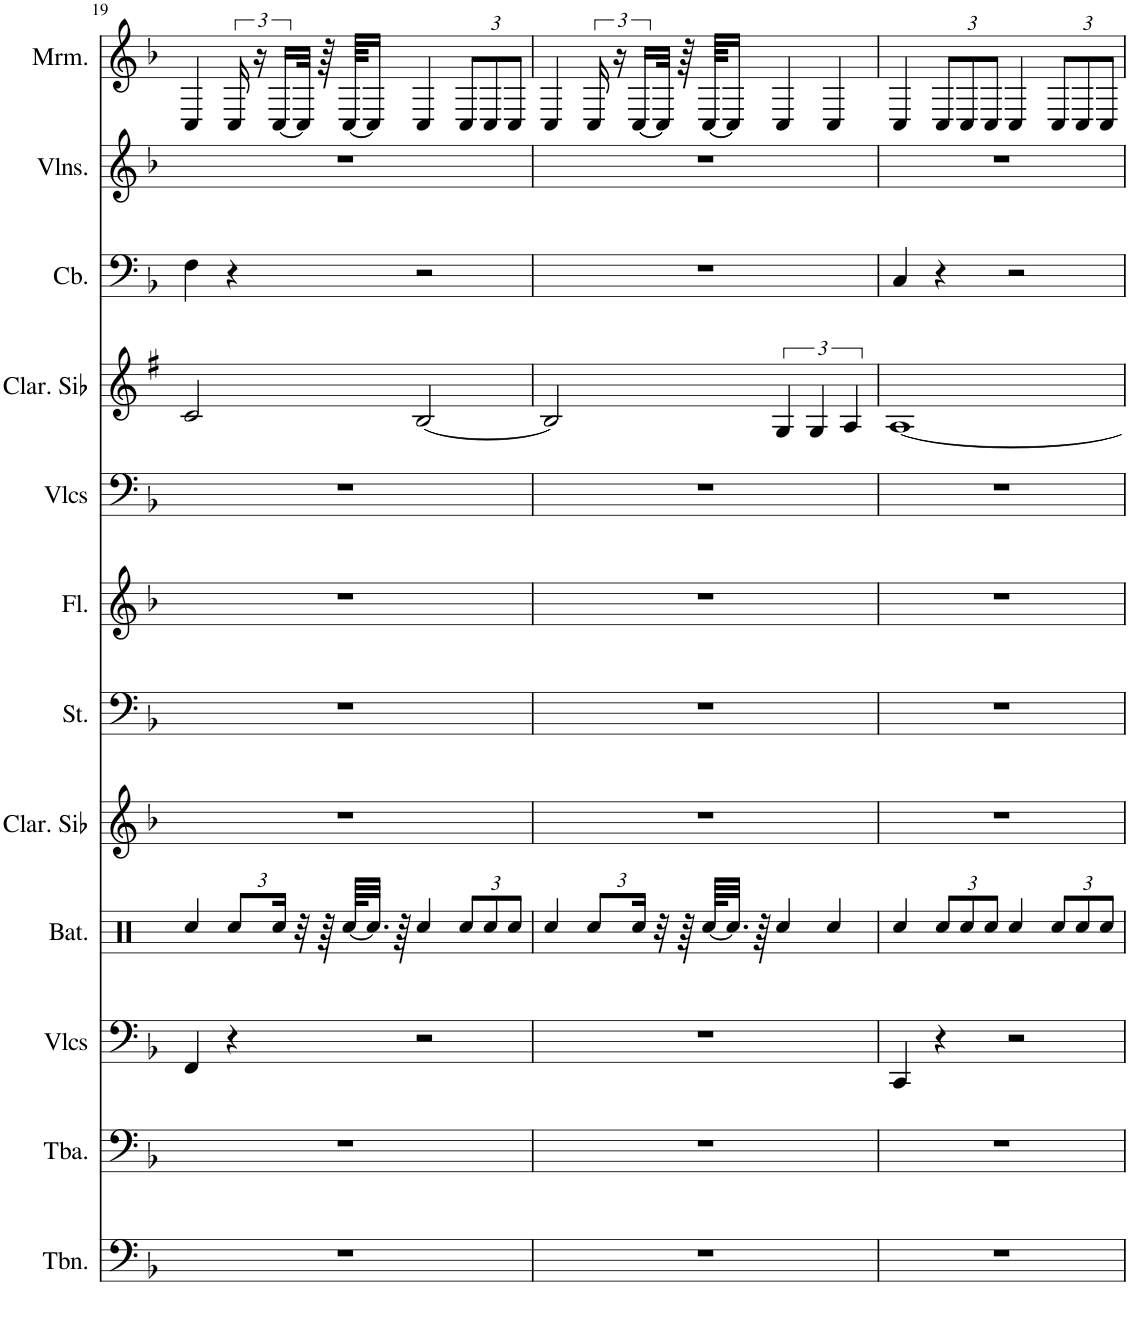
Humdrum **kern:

**kern	**kern	**kern	**kern	**kern	**kern	**kern	**kern	**kern	**kern	**kern	**kern
*part12	*part11	*part10	*part9	*part8	*part7	*part6	*part5	*part4	*part3	*part2	*part1
*staff12	*staff11	*staff10	*staff9	*staff8	*staff7	*staff6	*staff5	*staff4	*staff3	*staff2	*staff1
*I"Trombone, Trombone	*I"Tuba, Tuba	*I"Violoncelles, String Ensemble 1	*I"Batterie, Drums	*I"Clarinette en Sib, Clarinet Pipe	*I"Cordes, String Ensemble 1	*I"Flûte, Flute	*I"Violoncelles, String Ensemble 1	*I"Clarinette en Sib	*I"Contrebasse, Acoustic Bass	*I"Violons, String Ensemble 1	*I"Marimba
*I'Tbn.	*I'Tba.	*I'Vlcs	*I'Bat.	*I'Clar. Sib	*I'St.	*I'Fl.	*I'Vlcs	*I'Clar. Sib	*I'Cb.	*I'Vlns.	*I'Mrm.
!!LO:PB:g=z
*clefF4	*clefF4	*clefF4	*clefX	*clefG2	*clefF4	*clefG2	*clefF4	*clefG2	*clefF4	*clefG2	*clefG2
*	*	*	*	*Trd1c2	*	*	*	*Trd1c2	*Trd7c12	*	*
*k[b-]	*k[b-]	*k[b-]	*k[]	*k[b-]	*k[b-]	*k[b-]	*k[b-]	*k[f#]	*k[b-]	*k[b-]	*k[b-]
*M4/4	*M4/4	*M4/4	*M4/4	*M4/4	*M4/4	*M4/4	*M4/4	*M4/4	*M4/4	*M4/4	*M4/4
=19	=19	=19	=19	=19	=19	=19	=19	=19	=19	=19	=19
1r	1r	4FF/	4Rcc/	1r	1r	1r	1r	2c/	4F\	1r	4C/
*	*	*	*Xbrackettup	*	*	*	*	*	*	*	*
.	.	4r	12Rcc/L	.	.	.	.	.	4r	.	24C/
.	.	.	.	.	.	.	.	.	.	.	24r
.	.	.	24Rcc/Jk	.	.	.	.	.	.	.	[24C/LL
.	.	.	32r	.	.	.	.	.	.	.	32C/JJk]
.	.	.	64r	.	.	.	.	.	.	.	64r
.	.	.	[64Rcc/KLLL	.	.	.	.	.	.	.	[64C/KKLL
.	.	.	32.Rcc/JJJ]	.	.	.	.	.	.	.	16C/JJ]
.	.	.	64r	.	.	.	.	.	.	.	.
.	.	2r	4Rcc/	.	.	.	.	[2B/	2r	.	4C/
*	*	*	*	*	*	*	*	*	*	*	*Xbrackettup
.	.	.	12Rcc/L	.	.	.	.	.	.	.	12C/L
.	.	.	12Rcc/	.	.	.	.	.	.	.	12C/
.	.	.	12Rcc/J	.	.	.	.	.	.	.	12C/J
=20	=20	=20	=20	=20	=20	=20	=20	=20	=20	=20	=20
1r	1r	1r	4Rcc/	1r	1r	1r	1r	2B/]	1r	1r	4C/
*	*	*	*	*	*	*	*	*	*	*	*brackettup
.	.	.	12Rcc/L	.	.	.	.	.	.	.	24C/
.	.	.	.	.	.	.	.	.	.	.	24r
.	.	.	24Rcc/Jk	.	.	.	.	.	.	.	[24C/LL
.	.	.	32r	.	.	.	.	.	.	.	32C/JJk]
.	.	.	64r	.	.	.	.	.	.	.	64r
.	.	.	[64Rcc/KLLL	.	.	.	.	.	.	.	[64C/KKLL
.	.	.	32.Rcc/JJJ]	.	.	.	.	.	.	.	16C/JJ]
.	.	.	64r	.	.	.	.	.	.	.	.
.	.	.	4Rcc/	.	.	.	.	6G/	.	.	4C/
.	.	.	.	.	.	.	.	6G/	.	.	.
.	.	.	4Rcc/	.	.	.	.	.	.	.	4C/
.	.	.	.	.	.	.	.	6A/	.	.	.
=21	=21	=21	=21	=21	=21	=21	=21	=21	=21	=21	=21
1r	1r	4CC/	4Rcc/	1r	1r	1r	1r	[1A	4C/	1r	4C/
*	*	*	*	*	*	*	*	*	*	*	*Xbrackettup
.	.	4r	12Rcc/L	.	.	.	.	.	4r	.	12C/L
.	.	.	12Rcc/	.	.	.	.	.	.	.	12C/
.	.	.	12Rcc/J	.	.	.	.	.	.	.	12C/J
.	.	2r	4Rcc/	.	.	.	.	.	2r	.	4C/
.	.	.	12Rcc/L	.	.	.	.	.	.	.	12C/L
.	.	.	12Rcc/	.	.	.	.	.	.	.	12C/
.	.	.	12Rcc/J	.	.	.	.	.	.	.	12C/J
=	=	=	=	=	=	=	=	=	=	=	=
*-	*-	*-	*-	*-	*-	*-	*-	*-	*-	*-	*-
